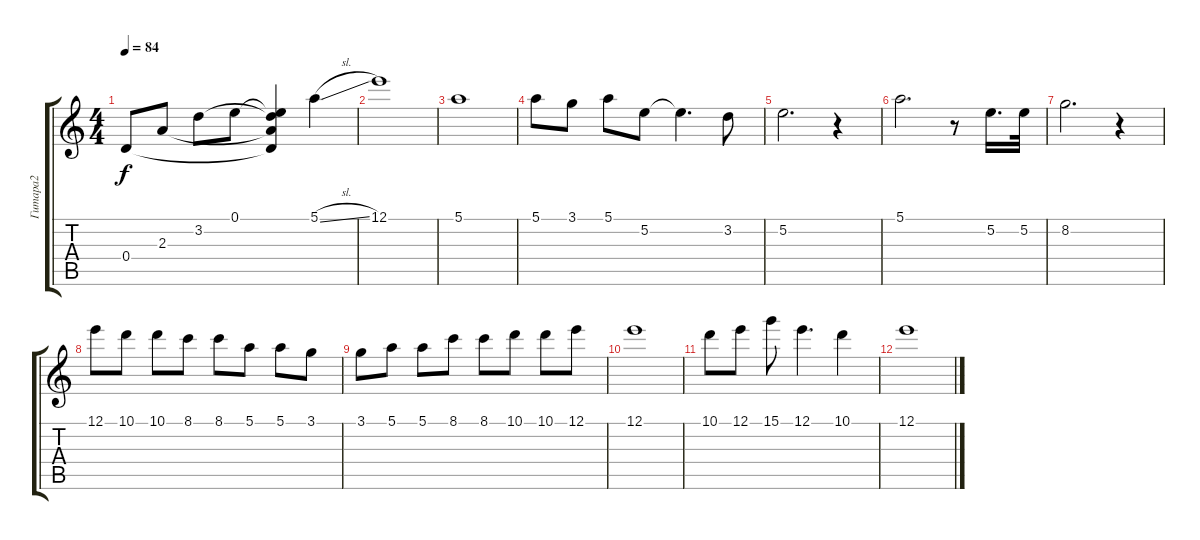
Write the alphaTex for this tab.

\track ("Гитара2" "Гитара2") {instrument distortionguitar}
\staff {score tabs}
\tuning (E4 B3 G3 D3 A2 E2) {hide}
\ts (4 4)
\tempo 84
\clef g2
\ks c
0.4.8{dy f} 2.3.8 3.2.8 0.1.8 (0.1{t} 3.2{t} 2.3{t} 0.4{t}).4 5.1{sl}.4{balance 2} |
12.1.1 |
5.1.1 |
5.1.8 3.1.8 5.1.8 5.2.8 5.2{t}.4{d} 3.2.8 |
5.2.2{d} r.4 |
5.1.2{d} r.8 5.2.16{d} 5.2.32 |
8.2.2{d} r.4 |
12.1.8 10.1.8 10.1.8 8.1.8 8.1.8 5.1.8 5.1.8 3.1.8 |
3.1.8 5.1.8 5.1.8 8.1.8 8.1.8 10.1.8 10.1.8 12.1.8 |
12.1.1 |
10.1.8{volume 12} 12.1.8 15.1.8{volume 11} 12.1.4{d volume 10} 10.1.4{volume 9} |
12.1.1{volume 5}
